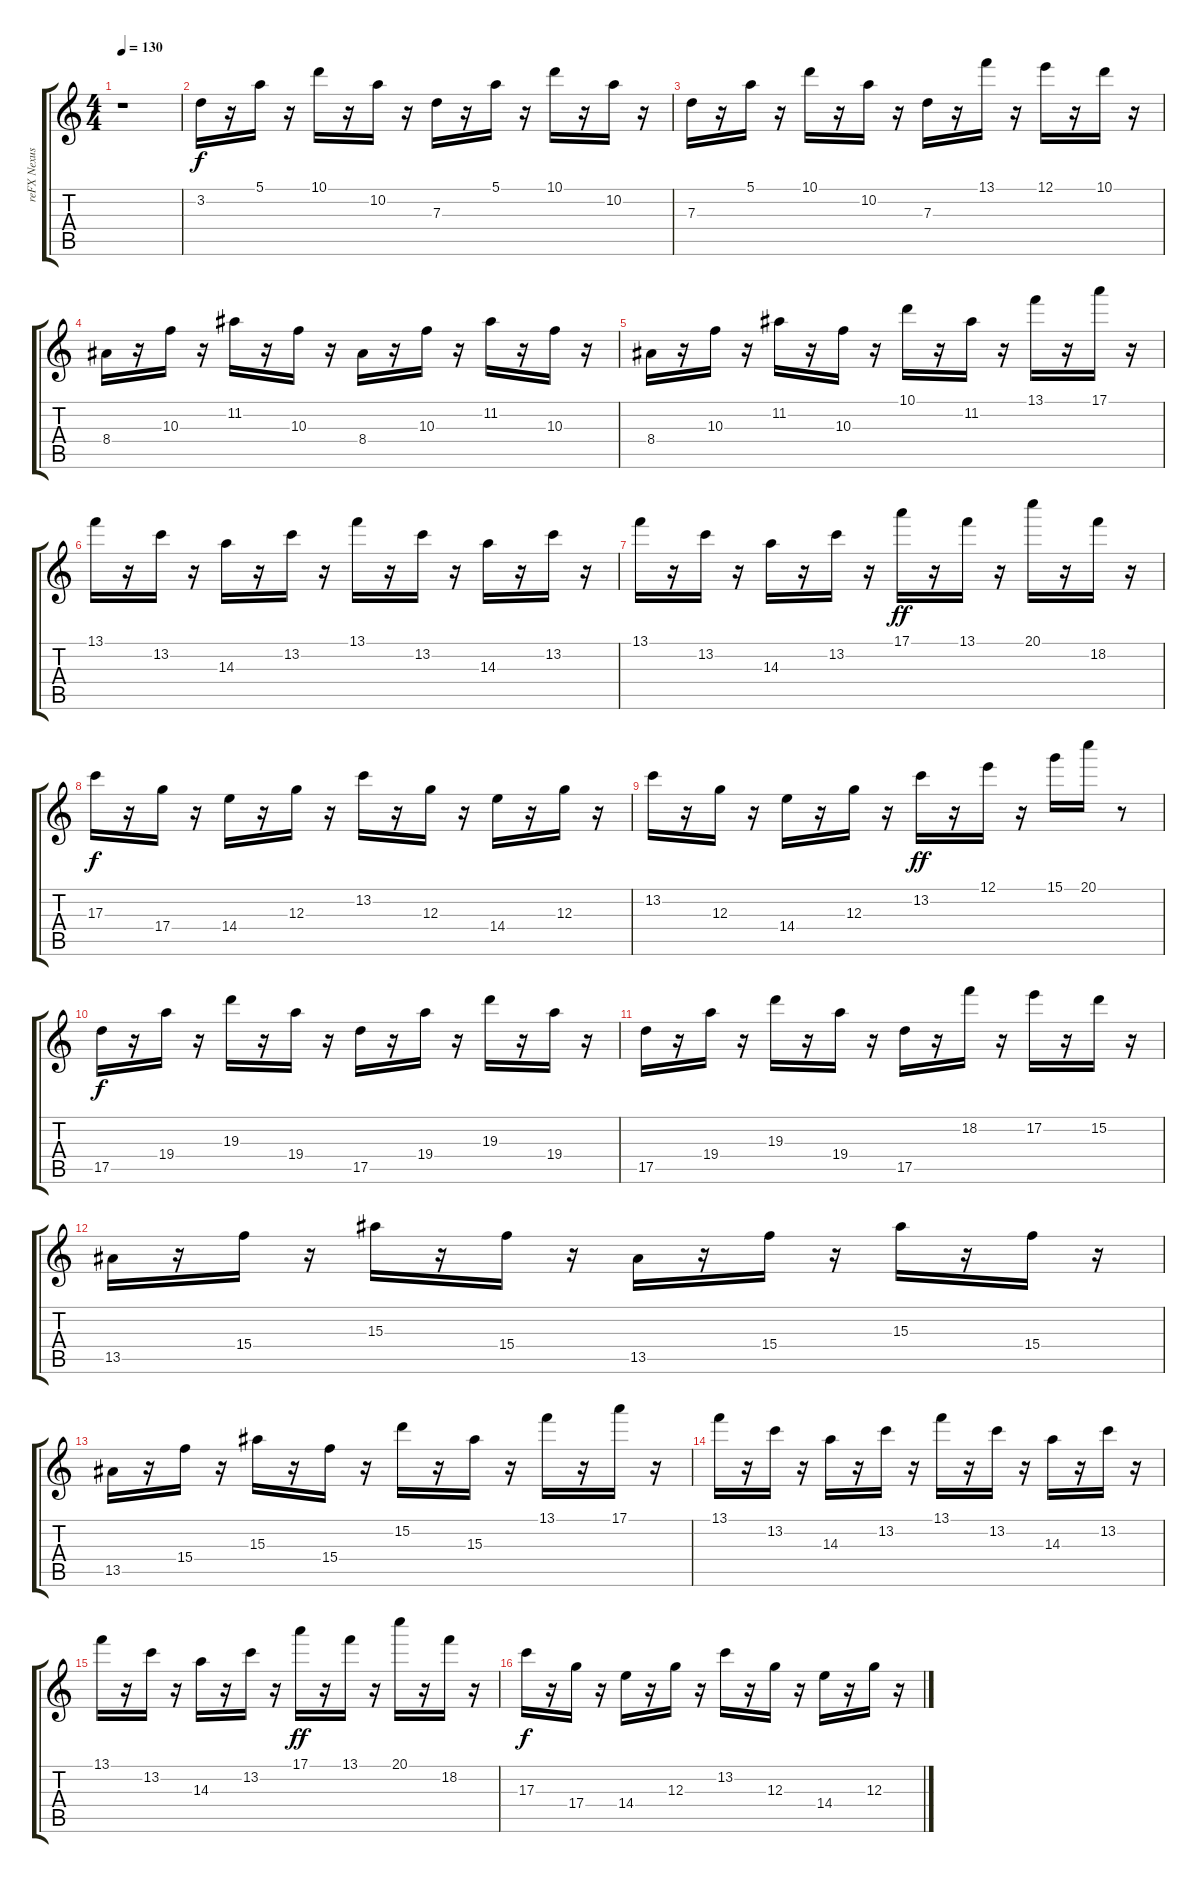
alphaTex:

\track ("reFX Nexus (MIDI)" "reFX Nexus") {instrument pad1newage}
\staff {score tabs}
\tuning (E5 B4 G4 D4 A3 E3) {hide}
\ts (4 4)
\tempo 130
\clef g2
\ks c
r.1{dy ff} |
3.2.16{dy f} r.16 5.1.16 r.16 10.1.16 r.16 10.2.16 r.16 7.3.16 r.16 5.1.16 r.16 10.1.16 r.16 10.2.16 r.16 |
7.3.16 r.16 5.1.16 r.16 10.1.16 r.16 10.2.16 r.16 7.3.16 r.16 13.1.16 r.16 12.1.16 r.16 10.1.16 r.16 |
8.4.16 r.16 10.3.16 r.16 11.2.16 r.16 10.3.16 r.16 8.4.16 r.16 10.3.16 r.16 11.2.16 r.16 10.3.16 r.16 |
8.4.16 r.16 10.3.16 r.16 11.2.16 r.16 10.3.16 r.16 10.1.16 r.16 11.2.16 r.16 13.1.16 r.16 17.1.16 r.16 |
13.1.16 r.16 13.2.16 r.16 14.3.16 r.16 13.2.16 r.16 13.1.16 r.16 13.2.16 r.16 14.3.16 r.16 13.2.16 r.16 |
13.1.16 r.16 13.2.16 r.16 14.3.16 r.16 13.2.16 r.16 17.1.16{dy ff} r.16 13.1.16 r.16 20.1.16 r.16 18.2.16 r.16 |
17.3.16{dy f} r.16 17.4.16 r.16 14.4.16 r.16 12.3.16 r.16 13.2.16 r.16 12.3.16 r.16 14.4.16 r.16 12.3.16 r.16 |
13.2.16 r.16 12.3.16 r.16 14.4.16 r.16 12.3.16 r.16 13.2.16{dy ff} r.16 12.1.16 r.16 15.1.16 20.1.16 r.8 |
17.5.16{dy f} r.16 19.4.16 r.16 19.3.16 r.16 19.4.16 r.16 17.5.16 r.16 19.4.16 r.16 19.3.16 r.16 19.4.16 r.16 |
17.5.16 r.16 19.4.16 r.16 19.3.16 r.16 19.4.16 r.16 17.5.16 r.16 18.2.16 r.16 17.2.16 r.16 15.2.16 r.16 |
13.5.16 r.16 15.4.16 r.16 15.3.16 r.16 15.4.16 r.16 13.5.16 r.16 15.4.16 r.16 15.3.16 r.16 15.4.16 r.16 |
13.5.16 r.16 15.4.16 r.16 15.3.16 r.16 15.4.16 r.16 15.2.16 r.16 15.3.16 r.16 13.1.16 r.16 17.1.16 r.16 |
13.1.16 r.16 13.2.16 r.16 14.3.16 r.16 13.2.16 r.16 13.1.16 r.16 13.2.16 r.16 14.3.16 r.16 13.2.16 r.16 |
13.1.16 r.16 13.2.16 r.16 14.3.16 r.16 13.2.16 r.16 17.1.16{dy ff} r.16 13.1.16 r.16 20.1.16 r.16 18.2.16 r.16 |
17.3.16{dy f} r.16 17.4.16 r.16 14.4.16 r.16 12.3.16 r.16 13.2.16 r.16 12.3.16 r.16 14.4.16 r.16 12.3.16 r.16
